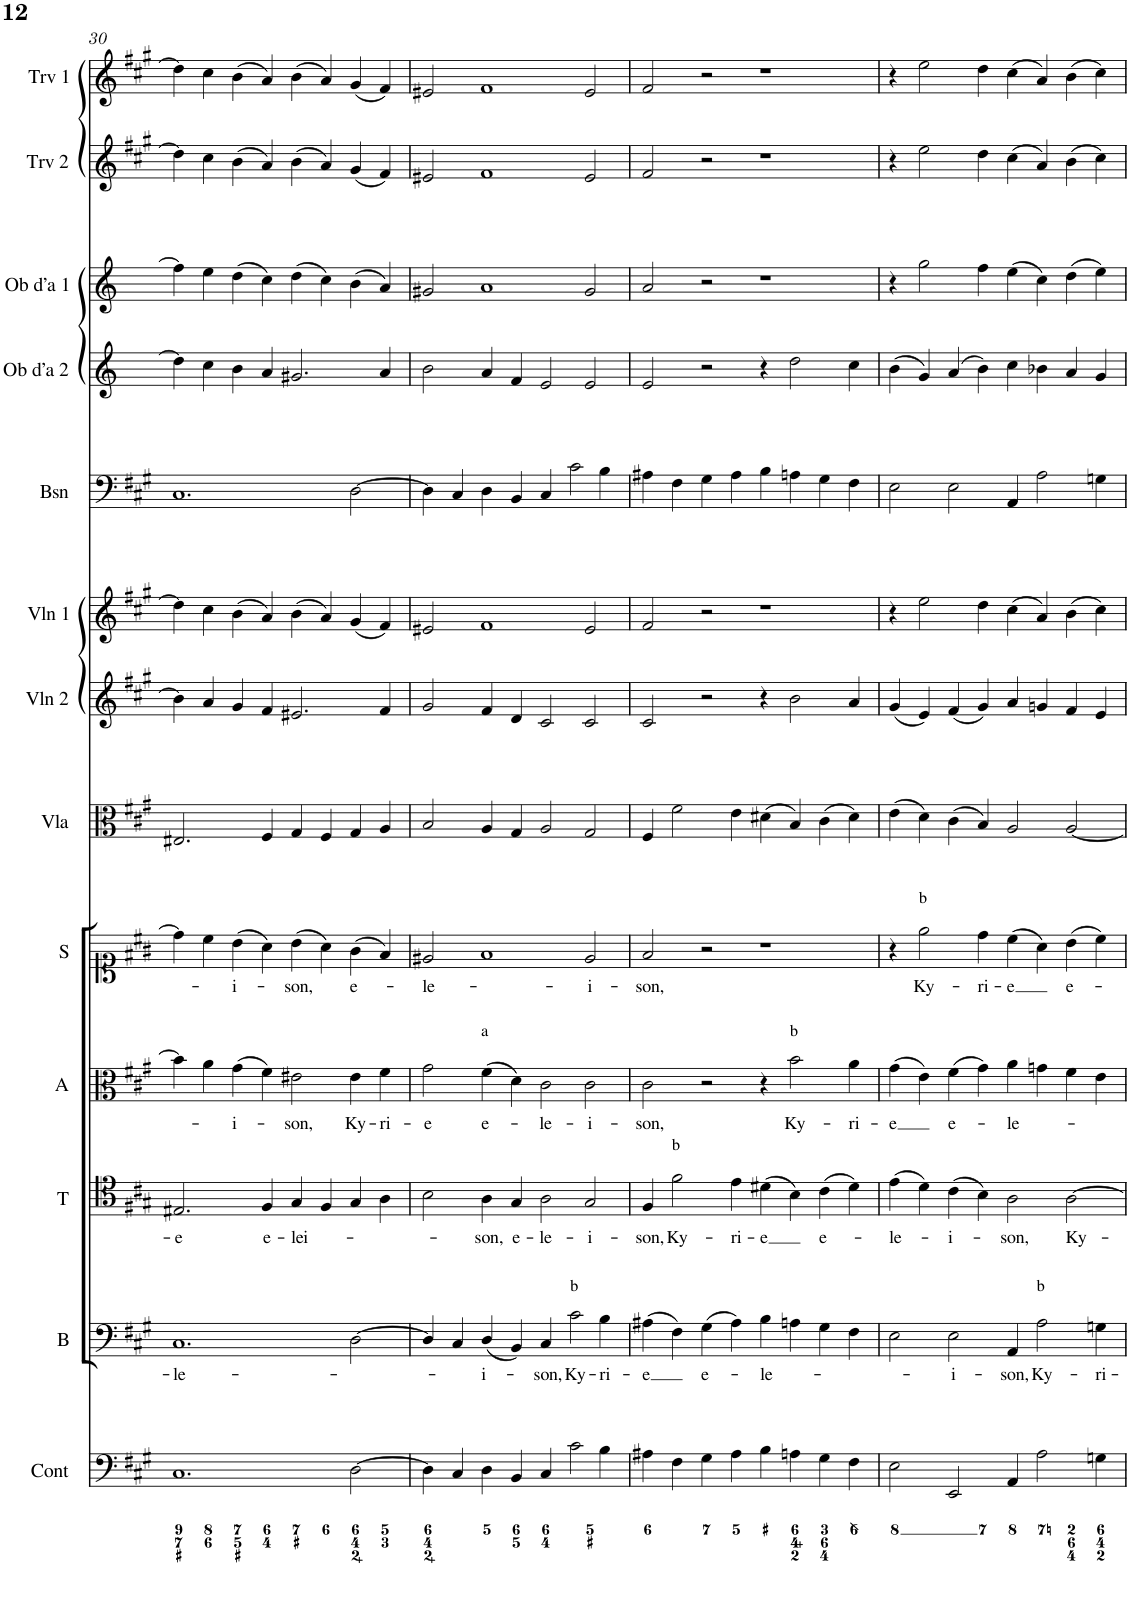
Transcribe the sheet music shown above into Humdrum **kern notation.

**kern	**kern	**text	**kern	**text	**kern	**text	**kern	**text	**kern	**kern	**kern	**kern	**kern	**kern	**kern	**kern
*part13	*part12	*part12	*part11	*part11	*part10	*part10	*part9	*part9	*part8	*part7	*part6	*part5	*part4	*part3	*part2	*part1
*staff13	*staff12	*staff12	*staff11	*staff11	*staff10	*staff10	*staff9	*staff9	*staff8	*staff7	*staff6	*staff5	*staff4	*staff3	*staff2	*staff1
*I"Continuo	*I"Bass	*	*I"Tenor	*	*I"Alto	*	*I"Soprano	*	*I"Viola	*I"Violin 2	*I"Violin 1	*I"Bassoon	*I"Oboe d’amore 2	*I"Oboe d’amore 1	*I"Traverso 2	*I"Traverso 1
*I'Cont	*I'B	*	*I'T	*	*I'A	*	*I'S	*	*I'Vla	*I'Vln 2	*I'Vln 1	*I'Bsn	*I'Ob d’a 2	*I'Ob d’a 1	*I'Trv 2	*I'Trv 1
!!LO:PB:g=z
*clefF4	*clefF4	*	*clefC4	*	*clefC3	*	*clefC1	*	*clefC3	*clefG2	*clefG2	*clefF4	*clefG2	*clefG2	*clefG2	*clefG2
*	*	*	*	*	*	*	*	*	*	*	*	*	*Trd2c3	*Trd2c3	*	*
*k[f#c#g#]	*k[f#c#g#]	*	*k[f#c#g#]	*	*k[f#c#g#]	*	*k[f#c#g#]	*	*k[f#c#g#]	*k[f#c#g#]	*k[f#c#g#]	*k[f#c#g#]	*k[]	*k[]	*k[f#c#g#]	*k[f#c#g#]
*M4/2	*M4/2	*	*M4/2	*	*M4/2	*	*M4/2	*	*M4/2	*M4/2	*M4/2	*M4/2	*M4/2	*M4/2	*M4/2	*M4/2
*met(c|)	*met(c|)	*	*met(c|)	*	*met(c|)	*	*met(c|)	*	*met(c|)	*met(c|)	*met(c|)	*met(c|)	*met(c|)	*met(c|)	*met(c|)	*met(c|)
=30	=30	=30	=30	=30	=30	=30	=30	=30	=30	=30	=30	=30	=30	=30	=30	=30
!	!	!LO:LY:b	!	!LO:LY:b	!	!	!	!	!	!	!	!	!	!	!	!
1.C#	1.C#	-le-	2.E#X/	-e	4b\]	.	4dd\]	.	2.E#X/	4b\]	4dd\]	1.C#	4dd\]	4ff\]	4dd\]	4dd\]
.	.	.	.	.	4a\	.	4cc#\	.	.	4a/	4cc#\	.	4cc\	4ee\	4cc#\	4cc#\
!	!	!	!	!	!	!LO:LY:b	!	!LO:LY:b	!	!	!	!	!	!	!	!
.	.	.	.	.	(4g#\	-i-	(4b\	-i-	.	4g#/	(4b\	.	4b\	(4dd\	(4b\	(4b\
!	!	!	!	!LO:LY:b	!	!	!	!	!	!	!	!	!	!	!	!
.	.	.	4F#/	e-	4f#\)	.	4a\)	.	4F#/	4f#/	4a/)	.	4a/	4cc\)	4a/)	4a/)
!	!	!	!	!LO:LY:b	!	!LO:LY:b	!	!LO:LY:b	!	!	!	!	!	!	!	!
.	.	.	4G#/	-lei-	2e#X\	-son,	(4b\	-son,	4G#/	2.e#X/	(4b\	.	2.g#X/	(4dd\	(4b\	(4b\
.	.	.	4F#/	.	.	.	4a\)	.	4F#/	.	4a/)	.	.	4cc\)	4a/)	4a/)
!	!	!	!	!	!	!LO:LY:b	!	!LO:LY:b	!	!	!	!	!	!	!	!
[2D\	[2D\	.	4G#/	.	4e#\	Ky-	(4g#\	e-	4G#/	.	(4g#/	[2D\	.	(4b\	(4g#/	(4g#/
!	!	!	!	!	!	!LO:LY:b	!	!	!	!	!	!	!	!	!	!
.	.	.	4A\	.	4f#\	-ri-	4f#/)	.	4A/	4f#/	4f#/)	.	4a/	4a/)	4f#/)	4f#/)
=31	=31	=31	=31	=31	=31	=31	=31	=31	=31	=31	=31	=31	=31	=31	=31	=31
!	!	!	!	!	!	!LO:LY:b	!	!LO:LY:b	!	!	!	!	!	!	!	!
4D\]	4D/]	.	2B\	.	2g#\	-e	2e#X/	-le-	2B/	2g#/	2e#X/	4D\]	2b\	2g#X/	2e#X/	2e#X/
4C#/	4C#/	.	.	.	.	.	.	.	.	.	.	4C#/	.	.	.	.
!	!	!	!	!	!LO:TX:a:t=a	!	!	!	!	!	!	!	!	!	!	!
!	!	!LO:LY:b	!	!LO:LY:b	!	!LO:LY:b	!	!	!	!	!	!	!	!	!	!
4D\	(4D/	-i-	4A\	-son,	(4f#\	e-	1f#	.	4A/	4f#/	1f#	4D\	4a/	1a	1f#	1f#
!	!	!	!	!LO:LY:b	!	!	!	!	!	!	!	!	!	!	!	!
4BB/	4BB/)	.	4G#/	e-	4d\)	.	.	.	4G#/	4d/	.	4BB/	4f/	.	.	.
!	!	!LO:LY:b	!	!LO:LY:b	!	!LO:LY:b	!	!	!	!	!	!	!	!	!	!
4C#/	4C#/	-son,	2A\	-le-	2c#\	-le-	.	.	2A/	2c#/	.	4C#/	2e/	.	.	.
!	!LO:TX:a:t=b	!	!	!	!	!	!	!	!	!	!	!	!	!	!	!
!	!	!LO:LY:b	!	!	!	!	!	!	!	!	!	!	!	!	!	!
2c#\	2c#\	Ky-	.	.	.	.	.	.	.	.	.	2c#\	.	.	.	.
!	!	!	!	!LO:LY:b	!	!LO:LY:b	!	!LO:LY:b	!	!	!	!	!	!	!	!
.	.	.	2G#/	-i-	2c#\	-i-	2e#/	-i-	2G#/	2c#/	2e#/	.	2e/	2g#/	2e#/	2e#/
!	!	!LO:LY:b	!	!	!	!	!	!	!	!	!	!	!	!	!	!
4B\	4B\	-ri-	.	.	.	.	.	.	.	.	.	4B\	.	.	.	.
=32	=32	=32	=32	=32	=32	=32	=32	=32	=32	=32	=32	=32	=32	=32	=32	=32
!	!	!LO:LY:b	!	!LO:LY:b	!	!LO:LY:b	!	!LO:LY:b	!	!	!	!	!	!	!	!
4A#X\	(4A#X\	-e	4F#/	-son,	2c#\	-son,	2f#/	-son,	4F#/	2c#/	2f#/	4A#X\	2e/	2a/	2f#/	2f#/
!	!	!	!LO:TX:a:t=b	!	!	!	!	!	!	!	!	!	!	!	!	!
!	!	!	!	!LO:LY:b	!	!	!	!	!	!	!	!	!	!	!	!
4F#\	4F#\)	.	2f#\	Ky-	.	.	.	.	2f#\	.	.	4F#\	.	.	.	.
!	!	!LO:LY:b	!	!	!	!	!	!	!	!	!	!	!	!	!	!
4G#\	(4G#\	e-	.	.	2r	.	2r	.	.	2r	2r	4G#\	2r	2r	2r	2r
!	!	!	!	!LO:LY:b	!	!	!	!	!	!	!	!	!	!	!	!
4A#\	4A#\)	.	4e\	-ri-	.	.	.	.	4e\	.	.	4A#\	.	.	.	.
!	!	!LO:LY:b	!	!LO:LY:b	!	!	!	!	!	!	!	!	!	!	!	!
4B\	4B\	-le-	(4d#X\	-e	4r	.	1r	.	(4d#X\	4r	1r	4B\	4r	1r	1r	1r
!	!	!	!	!	!LO:TX:a:t=b	!	!	!	!	!	!	!	!	!	!	!
!	!	!	!	!	!	!LO:LY:b	!	!	!	!	!	!	!	!	!	!
4An\	4An\	.	4B\)	.	2b\	Ky-	.	.	4B/)	2b\	.	4An\	2dd\	.	.	.
!	!	!	!	!LO:LY:b	!	!	!	!	!	!	!	!	!	!	!	!
4G#\	4G#\	.	(4c#\	e-	.	.	.	.	(4c#\	.	.	4G#\	.	.	.	.
!	!	!	!	!	!	!LO:LY:b	!	!	!	!	!	!	!	!	!	!
4F#\	4F#\	.	4d#\)	.	4a\	-ri-	.	.	4d#\)	4a/	.	4F#\	4cc\	.	.	.
=33	=33	=33	=33	=33	=33	=33	=33	=33	=33	=33	=33	=33	=33	=33	=33	=33
!	!	!	!	!LO:LY:b	!	!LO:LY:b	!	!	!	!	!	!	!	!	!	!
2E\	2E\	.	(4e\	-le-	(4g#\	-e	4r	.	(4e\	(4g#/	4r	2E\	(4b\	4r	4r	4r
!	!	!	!	!	!	!	!LO:TX:a:t=b	!	!	!	!	!	!	!	!	!
!	!	!	!	!	!	!	!	!LO:LY:b	!	!	!	!	!	!	!	!
.	.	.	4d\)	.	4e\)	.	2ee\	Ky-	4d\)	4e/)	2ee\	.	4g/)	2gg\	2ee\	2ee\
!	!	!LO:LY:b	!	!LO:LY:b	!	!LO:LY:b	!	!	!	!	!	!	!	!	!	!
2EE/	2E\	-i-	(4c#\	-i-	(4f#\	e-	.	.	(4c#\	(4f#/	.	2E\	(4a/	.	.	.
!	!	!	!	!	!	!	!	!LO:LY:b	!	!	!	!	!	!	!	!
.	.	.	4B\)	.	4g#\)	.	4dd\	-ri-	4B/)	4g#/)	4dd\	.	4b\)	4ff\	4dd\	4dd\
!	!	!LO:LY:b	!	!LO:LY:b	!	!LO:LY:b	!	!LO:LY:b	!	!	!	!	!	!	!	!
4AA/	4AA/	-son,	2A\	-son,	4a\	-le-	(4cc#\	-e	2A/	4a/	(4cc#\	4AA/	4cc\	(4ee\	(4cc#\	(4cc#\
!	!LO:TX:a:t=b	!	!	!	!	!	!	!	!	!	!	!	!	!	!	!
!	!	!LO:LY:b	!	!	!	!	!	!	!	!	!	!	!	!	!	!
2A\	2A\	Ky-	.	.	4gn\	.	4a\)	.	.	4gn/	4a/)	2A\	4b-X\	4cc\)	4a/)	4a/)
!	!	!	!	!LO:LY:b	!	!	!	!LO:LY:b	!	!	!	!	!	!	!	!
.	.	.	[2A\	Ky-	4f#\	.	(4b\	e-	[2A/	4f#/	(4b\	.	4a/	(4dd\	(4b\	(4b\
!	!	!LO:LY:b	!	!	!	!	!	!	!	!	!	!	!	!	!	!
4Gn\	4Gn\	-ri-	.	.	4e\	.	4cc#\)	.	.	4e/	4cc#\)	4Gn\	4g/	4ee\)	4cc#\)	4cc#\)
=	=	=	=	=	=	=	=	=	=	=	=	=	=	=	=	=
*-	*-	*-	*-	*-	*-	*-	*-	*-	*-	*-	*-	*-	*-	*-	*-	*-
